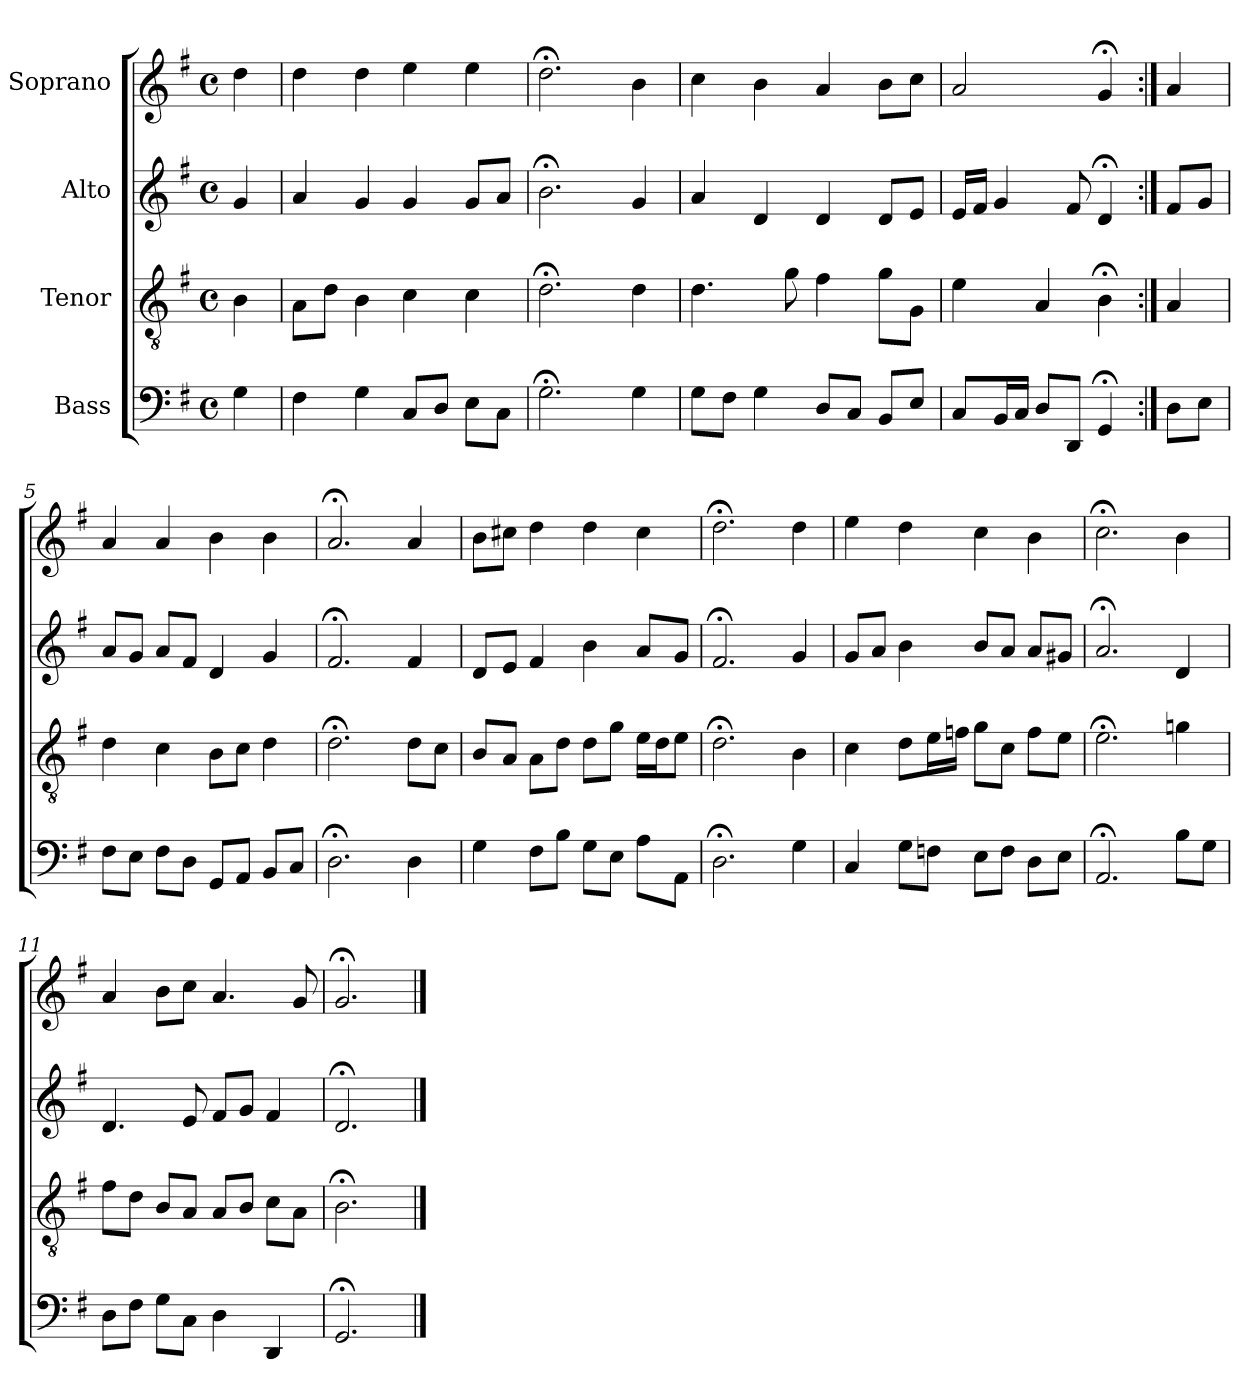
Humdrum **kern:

**kern	**kern	**kern	**kern
*part4	*part3	*part2	*part1
*staff4	*staff3	*staff2	*staff1
*I"Bass	*I"Tenor	*I"Alto	*I"Soprano
*clefF4	*clefGv2	*clefG2	*clefG2
*k[f#]	*k[f#]	*k[f#]	*k[f#]
*M4/4	*M4/4	*M4/4	*M4/4
*met(c)	*met(c)	*met(c)	*met(c)
=	=	=	=
4G	4B	4g	4dd
=1	=1	=1	=1
4F#	8AL	4a	4dd
.	8dJ	.	.
4G	4B	4g	4dd
8CL	4c	4g	4ee
8DJ	.	.	.
8EL	4c	8gL	4ee
8CJ	.	8aJ	.
=2	=2	=2	=2
2.G;<	2.d;<	2.b;<	2.dd;<
4G	4d	4g	4b
=3	=3	=3	=3
8GL	4.d	4a	4cc
8F#J	.	.	.
4G	.	4d	4b
.	8g	.	.
8DL	4f#	4d	4a
8CJ	.	.	.
8BBL	8gL	8dL	8bL
8EJ	8GJ	8eJ	8ccJ
=4	=4	=4	=4
8CL	4e	16eLL	2a
.	.	16f#JJ	.
16BBL	.	4g	.
16CJJ	.	.	.
8DL	4A	.	.
8DDJ	.	8f#	.
4GG;<	4B;<	4d;<	4g;<
=:|!	=:|!	=:|!	=:|!
8DL	4A	8f#L	4a
8EJ	.	8gJ	.
=5	=5	=5	=5
8F#L	4d	8aL	4a
8EJ	.	8gJ	.
8F#L	4c	8aL	4a
8DJ	.	8f#J	.
8GGL	8BL	4d	4b
8AAJ	8cJ	.	.
8BBL	4d	4g	4b
8CJ	.	.	.
=6	=6	=6	=6
2.D;<	2.d;<	2.f#;<	2.a;<
4D	8dL	4f#	4a
.	8cJ	.	.
=7	=7	=7	=7
4G	8BL	8dL	8bL
.	8AJ	8eJ	8cc#XJ
8F#L	8AL	4f#	4dd
8BJ	8dJ	.	.
8GL	8dL	4b	4dd
8EJ	8gJ	.	.
8AL	16eLL	8aL	4cc#
.	16dJ	.	.
8AAJ	8eJ	8gJ	.
=8	=8	=8	=8
2.D;<	2.d;<	2.f#;<	2.dd;<
4G	4B	4g	4dd
=9	=9	=9	=9
4C	4c	8gL	4ee
.	.	8aJ	.
8GL	8dL	4b	4dd
8FnJ	16eL	.	.
.	16fnJJ	.	.
8EL	8gL	8bL	4cc
8FJ	8cJ	8aJ	.
8DL	8fL	8aL	4b
8EJ	8eJ	8g#XJ	.
=10	=10	=10	=10
2.AA;<	2.e;<	2.a;<	2.cc;<
8BL	4gn	4d	4b
8GJ	.	.	.
=11	=11	=11	=11
8DL	8f#L	4.d	4a
8F#J	8dJ	.	.
8GL	8BL	.	8bL
8CJ	8AJ	8e	8ccJ
4D	8AL	8f#L	4.a
.	8BJ	8gJ	.
4DD	8cL	4f#	.
.	8AJ	.	8g
=12	=12	=12	=12
2.GG;<	2.B;<	2.d;<	2.g;<
==	==	==	==
*-	*-	*-	*-
